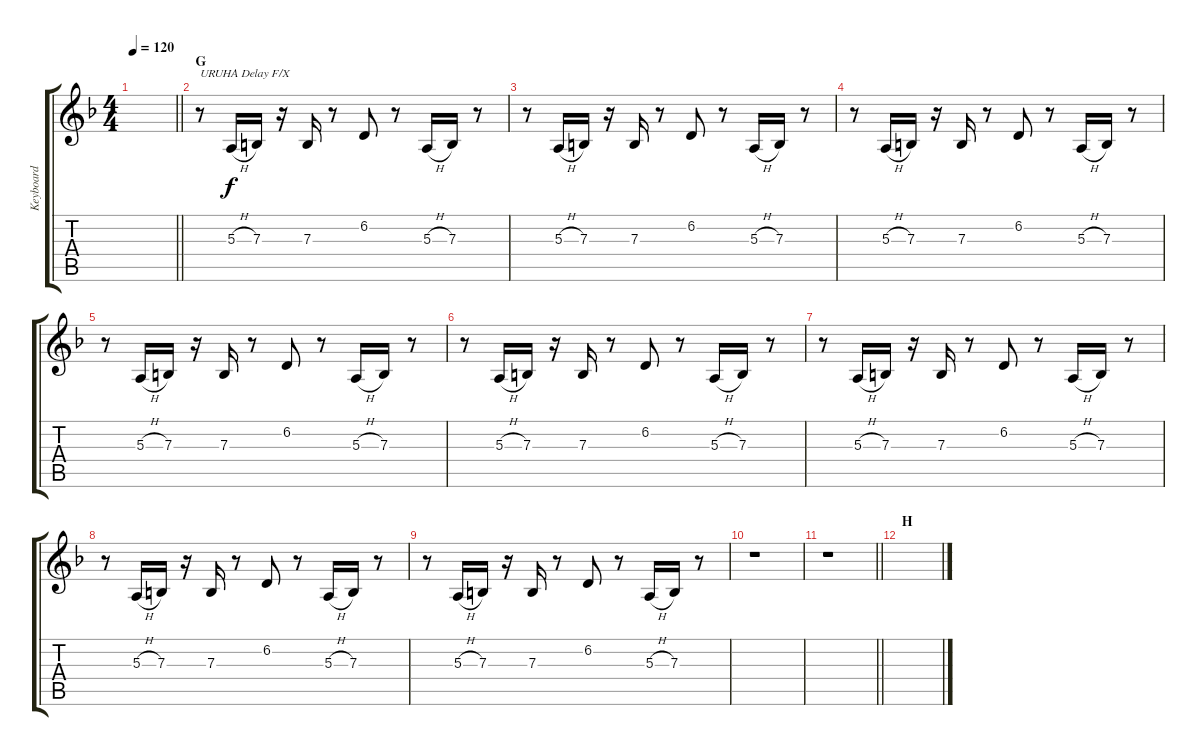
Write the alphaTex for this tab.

\track ("Keyboard" "Keyboard") {instrument lead8bassandlead}
\staff {score tabs}
\tuning (Db4 Ab3 E3 B2 Gb2 Db2) {hide}
\ts (4 4)
\tempo 120
\clef g2
\barLineRight lightlight
\ks f
|
\section ("" "G")
r.8{txt "URUHA Delay F/X" volume 9 instrument electricguitarclean} 5.3{h}.16 7.3.16 r.16 7.3.16 r.8 6.2.8 r.8 5.3{h}.16 7.3.16 r.8 |
r.8 5.3{h}.16 7.3.16 r.16 7.3.16 r.8 6.2.8 r.8 5.3{h}.16 7.3.16 r.8 |
r.8 5.3{h}.16 7.3.16 r.16 7.3.16 r.8 6.2.8 r.8 5.3{h}.16 7.3.16 r.8 |
r.8 5.3{h}.16 7.3.16 r.16 7.3.16 r.8 6.2.8 r.8 5.3{h}.16 7.3.16 r.8 |
r.8 5.3{h}.16 7.3.16 r.16 7.3.16 r.8 6.2.8 r.8 5.3{h}.16 7.3.16 r.8 |
r.8 5.3{h}.16 7.3.16 r.16 7.3.16 r.8 6.2.8 r.8 5.3{h}.16 7.3.16 r.8 |
r.8 5.3{h}.16 7.3.16 r.16 7.3.16 r.8 6.2.8 r.8 5.3{h}.16 7.3.16 r.8 |
r.8 5.3{h}.16 7.3.16 r.16 7.3.16 r.8 6.2.8 r.8 5.3{h}.16 7.3.16 r.8 |
r.1 |
\barLineRight lightlight
r.1 |
\section ("" "H")
